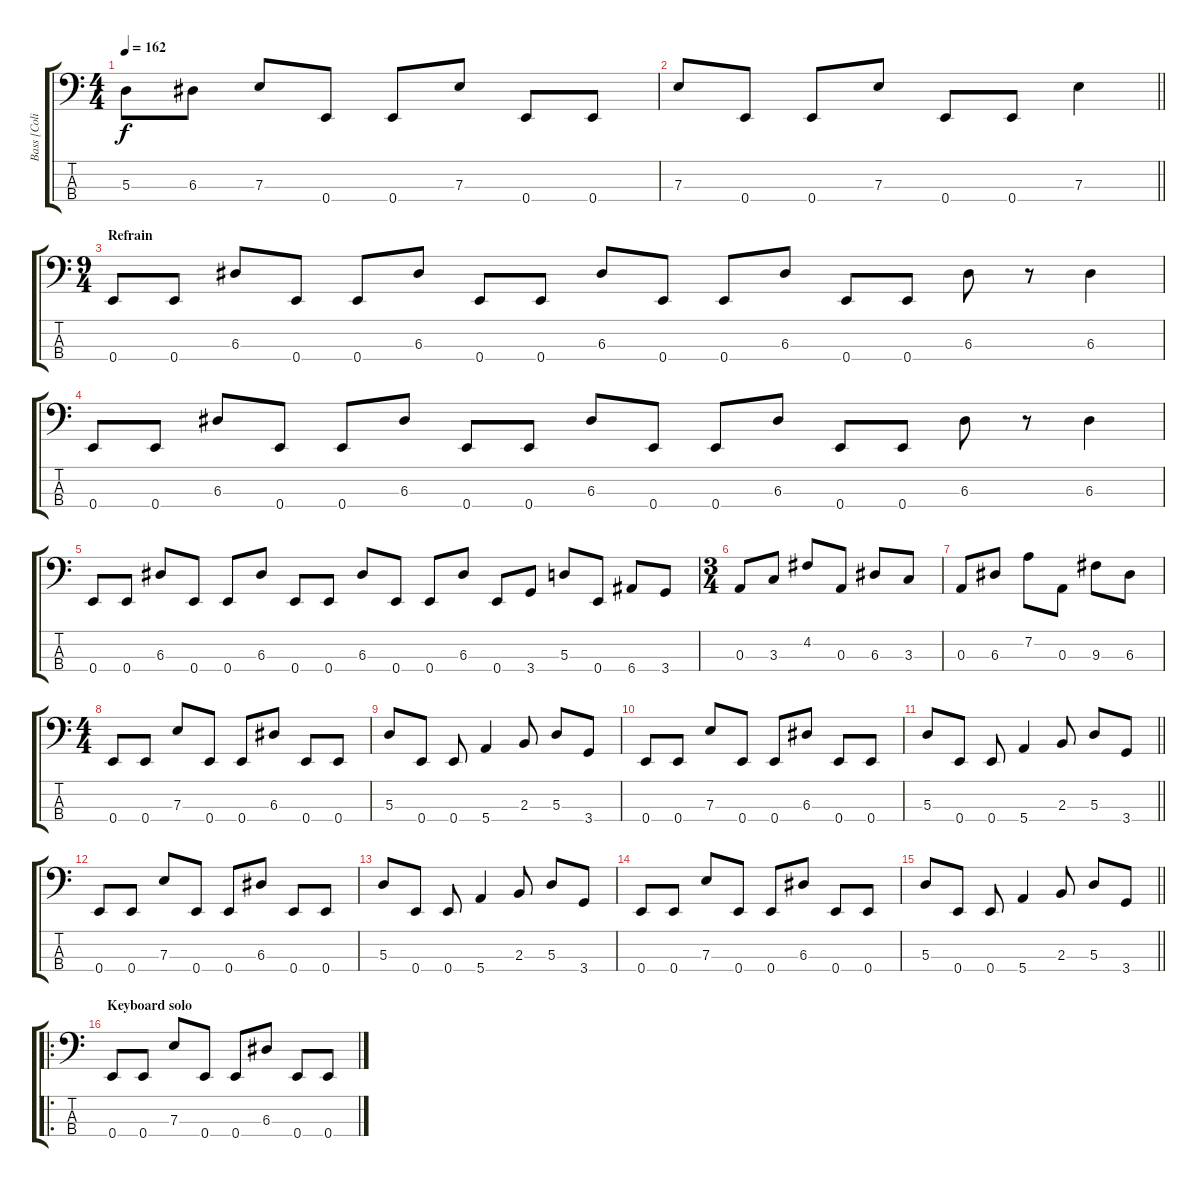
\track ("Bass [Colin Edwin]" "Bass [Coli") {instrument electricbassfinger}
\staff {score tabs}
\tuning (G2 D2 A1 E1) {hide}
\ts (4 4)
\tempo 162
\clef f4
\ks c
5.3.8{dy f} 6.3.8 7.3.8 0.4.8 0.4.8 7.3.8 0.4.8 0.4.8 |
\barLineRight lightlight
7.3.8 0.4.8 0.4.8 7.3.8 0.4.8 0.4.8 7.3.4 |
\ts (9 4)
\section ("" "Refrain")
0.4.8 0.4.8 6.3.8 0.4.8 0.4.8 6.3.8 0.4.8 0.4.8 6.3.8 0.4.8 0.4.8 6.3.8 0.4.8 0.4.8 6.3.8 r.8 6.3.4 |
0.4.8 0.4.8 6.3.8 0.4.8 0.4.8 6.3.8 0.4.8 0.4.8 6.3.8 0.4.8 0.4.8 6.3.8 0.4.8 0.4.8 6.3.8 r.8 6.3.4 |
0.4.8 0.4.8 6.3.8 0.4.8 0.4.8 6.3.8 0.4.8 0.4.8 6.3.8 0.4.8 0.4.8 6.3.8 0.4.8 3.4.8 5.3.8 0.4.8 6.4.8 3.4.8 |
\ts (3 4)
0.3.8 3.3.8 4.2.8 0.3.8 6.3.8 3.3.8 |
0.3.8 6.3.8 7.2.8 0.3.8 9.3.8 6.3.8 |
\ts (4 4)
0.4.8 0.4.8 7.3.8 0.4.8 0.4.8 6.3.8 0.4.8 0.4.8 |
5.3.8 0.4.8 0.4.8 5.4.4 2.3.8 5.3.8 3.4.8 |
0.4.8 0.4.8 7.3.8 0.4.8 0.4.8 6.3.8 0.4.8 0.4.8 |
\barLineRight lightlight
5.3.8 0.4.8 0.4.8 5.4.4 2.3.8 5.3.8 3.4.8 |
0.4.8 0.4.8 7.3.8 0.4.8 0.4.8 6.3.8 0.4.8 0.4.8 |
5.3.8 0.4.8 0.4.8 5.4.4 2.3.8 5.3.8 3.4.8 |
0.4.8 0.4.8 7.3.8 0.4.8 0.4.8 6.3.8 0.4.8 0.4.8 |
\barLineRight lightlight
5.3.8 0.4.8 0.4.8 5.4.4 2.3.8 5.3.8 3.4.8 |
\ro
\section ("" "Keyboard solo")
0.4.8 0.4.8 7.3.8 0.4.8 0.4.8 6.3.8 0.4.8 0.4.8
